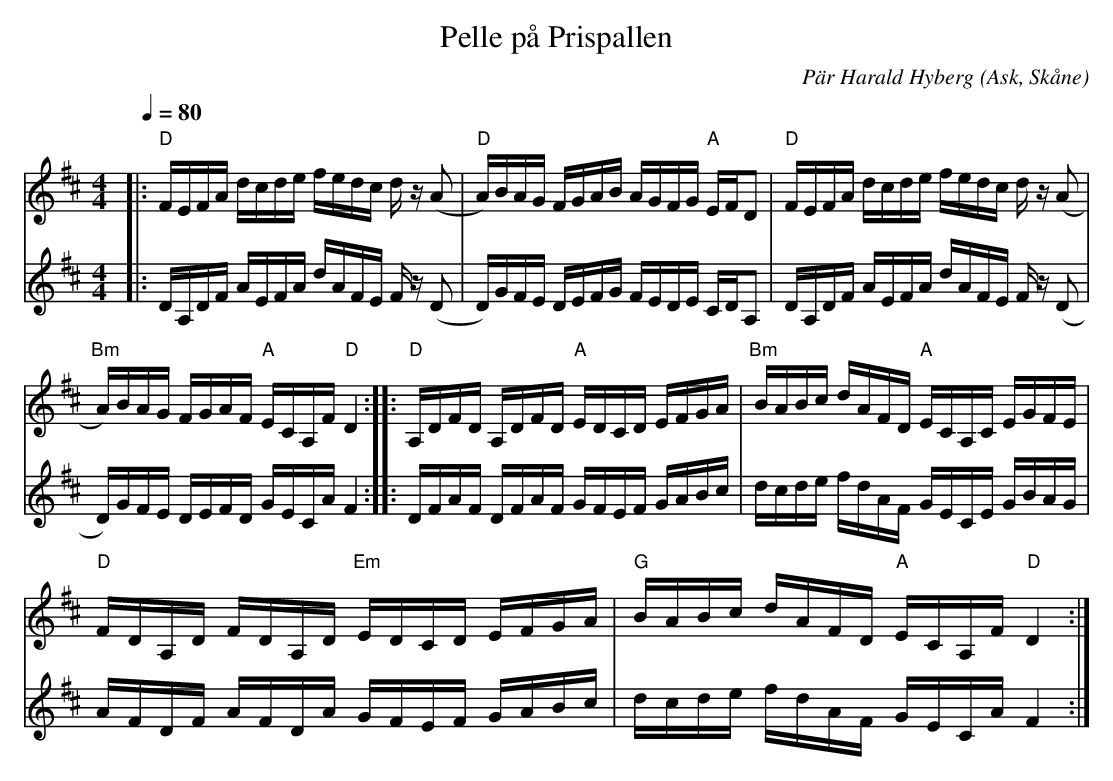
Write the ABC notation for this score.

X:1
T:Pelle på Prispallen
C:Pär Harald Hyberg
O:Ask, Skåne
M:4/4
L:1/16
Q:1/4=80
K:D
V:1
|: "D"FEFA dcde fedc d z (A2|"D"A)BAG FGAB AGFG "A"EFD2|"D"FEFA dcde fedc d z (A2 |
V:2
|: DA,DF AEFA dAFE Fz (D2|D)GFE DEFG FEDE CDA,2 |DA,DF AEFA dAFE F z (D2|
V:1
"Bm"A)BAG FGAF "A"ECA,F "D"D4 :||: "D"A,DFD A,DFD "A"EDCD EFGA | "Bm"BABc dAFD "A"ECA,C EGFE |
V:2
D)GFE DEFD GECA F4 :||: DFAF DFAF GFEF GABc | dcde fdAF  GECE GBAG |
V:1
"D"FDA,D FDA,D "Em"EDCD EFGA | "G"BABc dAFD "A"ECA,F "D"D4 :|
V:2
AFDF AFDA GFEF GABc | dcde fdAF GECA F4 :|
